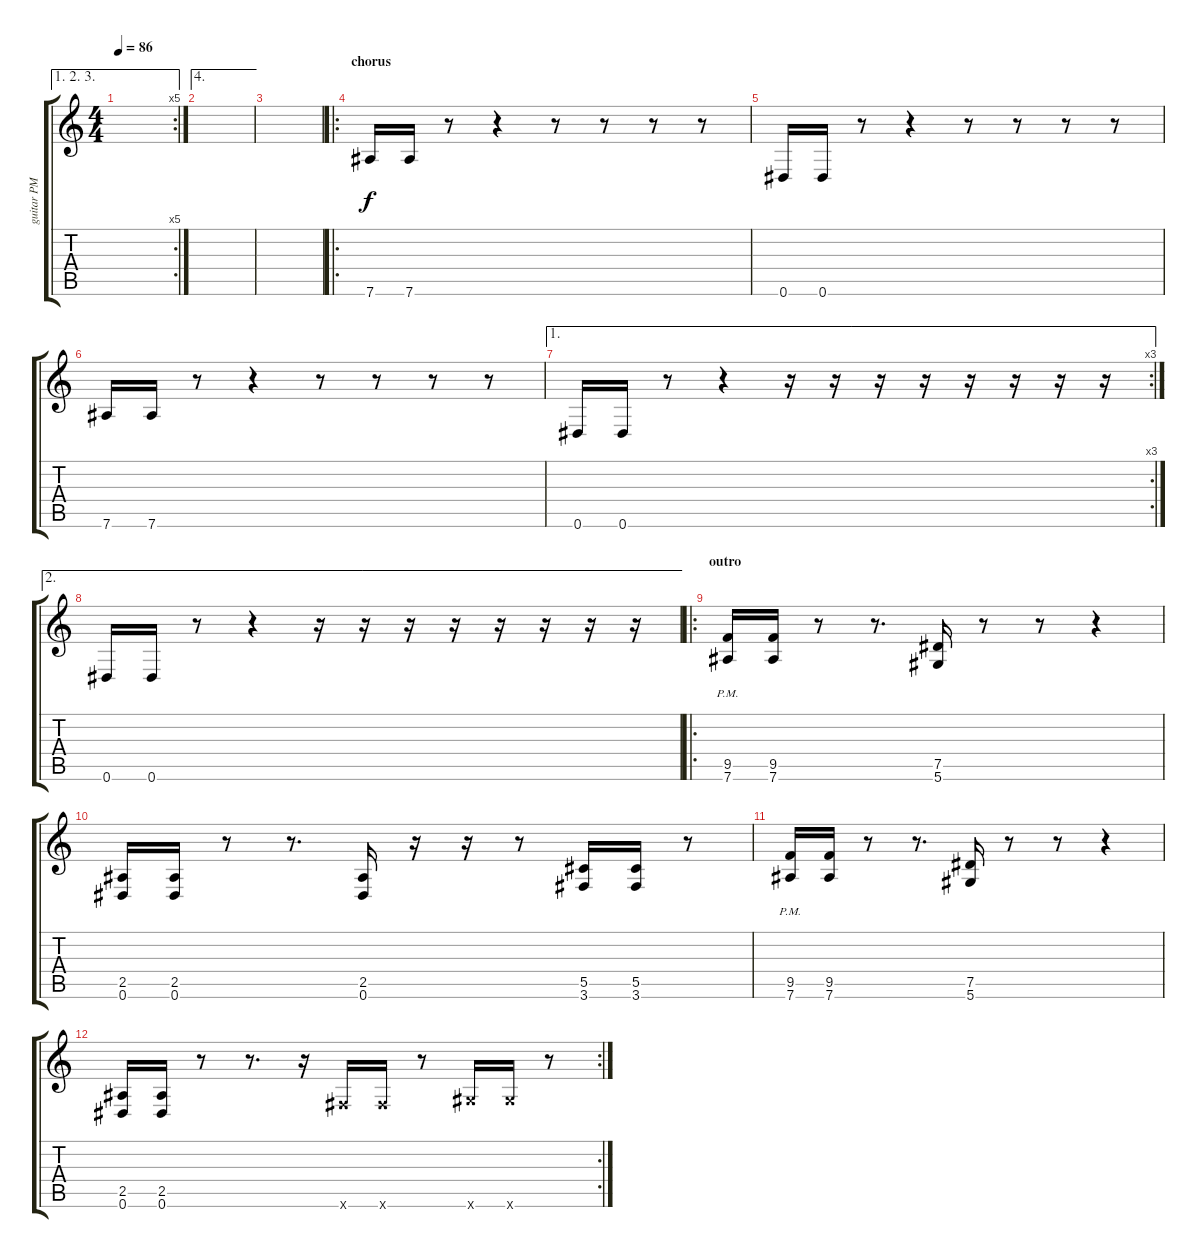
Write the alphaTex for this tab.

\track ("guitar PM" "guitar PM") {instrument electricguitarmuted}
\staff {score tabs}
\tuning (Eb4 Bb3 Gb3 Db3 Ab2 Eb2) {hide}
\ae (1 2 3)
\rc 5
\ts (4 4)
\tempo 86
\clef g2
\ks c
|
\ae 4
|
|
\ro
\section ("" "chorus")
7.6.16 7.6.16 r.8 r.4 r.8 r.8 r.8 r.8 |
0.6.16 0.6.16 r.8 r.4 r.8 r.8 r.8 r.8 |
7.6.16 7.6.16 r.8 r.4 r.8 r.8 r.8 r.8 |
\ae 1
\rc 3
0.6.16 0.6.16 r.8 r.4 r.16 r.16 r.16 r.16 r.16 r.16 r.16 r.16 |
\ae 2
0.6.16 0.6.16 r.8 r.4 r.16 r.16 r.16 r.16 r.16 r.16 r.16 r.16 |
\ro
\section ("" "outro")
(9.5 7.6{pm}).16 (9.5 7.6).16 r.8 r.8{d} (7.5 5.6).16 r.8 r.8 r.4 |
(2.5 0.6).16 (2.5 0.6).16 r.8 r.8{d} (2.5 0.6).16 r.16 r.16 r.8 (5.5 3.6).16 (5.5 3.6).16 r.8 |
(9.5 7.6{pm}).16 (9.5 7.6).16 r.8 r.8{d} (7.5 5.6).16 r.8 r.8 r.4 |
\rc 2
(2.5 0.6).16 (2.5 0.6).16 r.8 r.8{d} r.16 3.6{x}.16 3.6{x}.16 r.8 5.6{x}.16 5.6{x}.16 r.8
